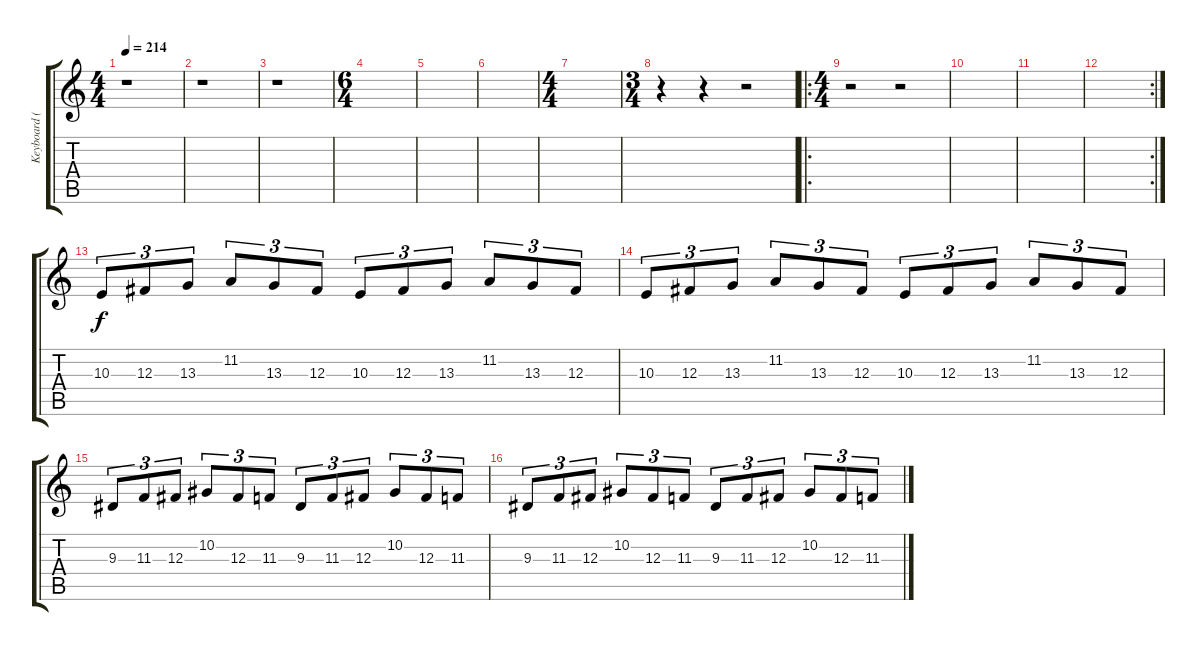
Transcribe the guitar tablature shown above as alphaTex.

\track ("Keyboard (Janne)" "Keyboard (") {instrument orchestrahit}
\staff {score tabs}
\tuning (Eb4 Bb3 Gb3 Db3 Ab2 Eb2) {hide}
\ts (4 4)
\tempo 214
\clef g2
\ks c
r.1{dy f} |
r.1 |
r.1 |
\ts (6 4)
|
|
|
\ts (4 4)
|
\ts (3 4)
r.4 r.4 r.2 |
\ro
\ts (4 4)
r.2 r.2 |
|
|
\rc 2
|
10.3.8{tu (3 2) instrument orchestralharp} 12.3.8{tu (3 2)} 13.3.8{tu (3 2)} 11.2.8{tu (3 2)} 13.3.8{tu (3 2)} 12.3.8{tu (3 2)} 10.3.8{tu (3 2)} 12.3.8{tu (3 2)} 13.3.8{tu (3 2)} 11.2.8{tu (3 2)} 13.3.8{tu (3 2)} 12.3.8{tu (3 2)} |
10.3.8{tu (3 2)} 12.3.8{tu (3 2)} 13.3.8{tu (3 2)} 11.2.8{tu (3 2)} 13.3.8{tu (3 2)} 12.3.8{tu (3 2)} 10.3.8{tu (3 2)} 12.3.8{tu (3 2)} 13.3.8{tu (3 2)} 11.2.8{tu (3 2)} 13.3.8{tu (3 2)} 12.3.8{tu (3 2)} |
9.3.8{tu (3 2)} 11.3.8{tu (3 2)} 12.3.8{tu (3 2)} 10.2.8{tu (3 2)} 12.3.8{tu (3 2)} 11.3.8{tu (3 2)} 9.3.8{tu (3 2)} 11.3.8{tu (3 2)} 12.3.8{tu (3 2)} 10.2.8{tu (3 2)} 12.3.8{tu (3 2)} 11.3.8{tu (3 2)} |
9.3.8{tu (3 2)} 11.3.8{tu (3 2)} 12.3.8{tu (3 2)} 10.2.8{tu (3 2)} 12.3.8{tu (3 2)} 11.3.8{tu (3 2)} 9.3.8{tu (3 2)} 11.3.8{tu (3 2)} 12.3.8{tu (3 2)} 10.2.8{tu (3 2)} 12.3.8{tu (3 2)} 11.3.8{tu (3 2)}
